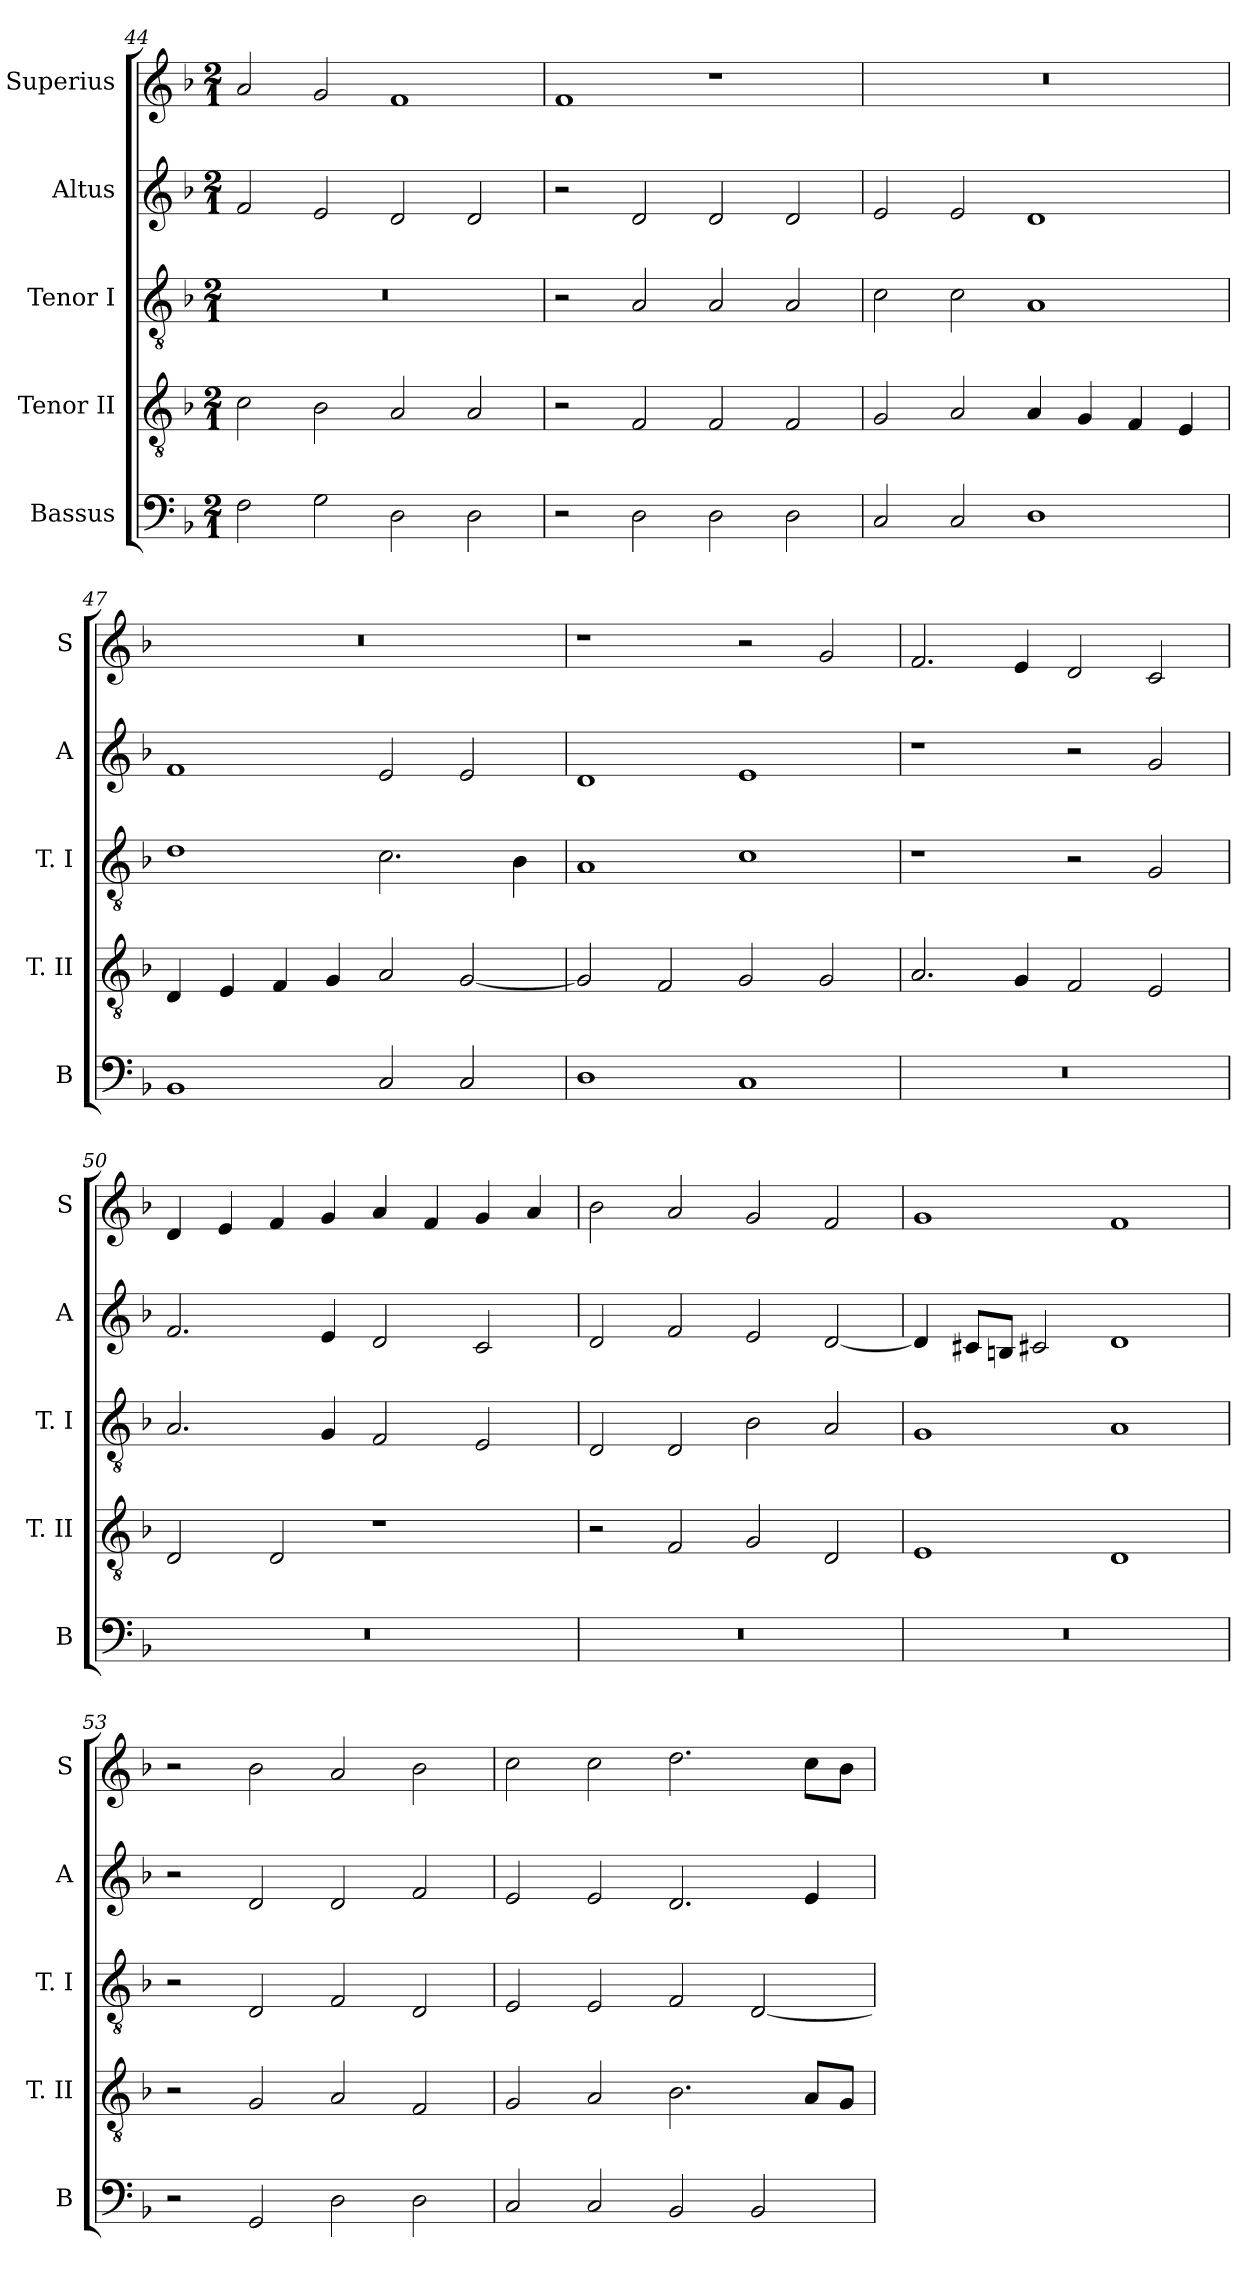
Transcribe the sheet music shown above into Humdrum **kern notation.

**kern	**kern	**kern	**kern	**kern
*part5	*part4	*part3	*part2	*part1
*staff5	*staff4	*staff3	*staff2	*staff1
*I"Bassus	*I"Tenor II	*I"Tenor I	*I"Altus	*I"Superius
*I'B	*I'T. II	*I'T. I	*I'A	*I'S
*clefF4	*clefGv2	*clefGv2	*clefG2	*clefG2
*k[b-]	*k[b-]	*k[b-]	*k[b-]	*k[b-]
*F:	*F:	*F:	*F:	*F:
*M2/1	*M2/1	*M2/1	*M2/1	*M2/1
=44	=44	=44	=44	=44
2F	2c	0r	2f	2a
2G	2B-	.	2e	2g
2D	2A	.	2d	1f
2D	2A	.	2d	.
=45	=45	=45	=45	=45
2r	2r	2r	2r	1f
2D	2F	2A	2d	.
2D	2F	2A	2d	1r
2D	2F	2A	2d	.
=46	=46	=46	=46	=46
2C	2G	2c	2e	0r
2C	2A	2c	2e	.
1D	4A	1A	1d	.
.	4G	.	.	.
.	4F	.	.	.
.	4E	.	.	.
=47	=47	=47	=47	=47
1BB-	4D	1d	1f	0r
.	4E	.	.	.
.	4F	.	.	.
.	4G	.	.	.
2C	2A	2.c	2e	.
2C	[2G	.	2e	.
.	.	4B-	.	.
=48	=48	=48	=48	=48
1D	2G]	1A	1d	1r
.	2F	.	.	.
1C	2G	1c	1e	2r
.	2G	.	.	2g
=49	=49	=49	=49	=49
0r	2.A	1r	1r	2.f
.	4G	.	.	4e
.	2F	2r	2r	2d
.	2E	2G	2g	2c
=50	=50	=50	=50	=50
0r	2D	2.A	2.f	4d
.	.	.	.	4e
.	2D	.	.	4f
.	.	4G	4e	4g
.	1r	2F	2d	4a
.	.	.	.	4f
.	.	2E	2c	4g
.	.	.	.	4a
=51	=51	=51	=51	=51
0r	2r	2D	2d	2b-
.	2F	2D	2f	2a
.	2G	2B-	2e	2g
.	2D	2A	[2d	2f
=52	=52	=52	=52	=52
0r	1E	1G	4d]	1g
.	.	.	8c#XL	.
.	.	.	8BnJ	.
.	.	.	2c#X	.
.	1D	1A	1d	1f
=53	=53	=53	=53	=53
2r	2r	2r	2r	2r
2GG	2G	2D	2d	2b-
2D	2A	2F	2d	2a
2D	2F	2D	2f	2b-
=54	=54	=54	=54	=54
2C	2G	2E	2e	2cc
2C	2A	2E	2e	2cc
2BB-	2.B-	2F	2.d	2.dd
2BB-	.	[2D	.	.
.	8AL	.	4e	8ccL
.	8GJ	.	.	8b-J
=	=	=	=	=
*-	*-	*-	*-	*-
